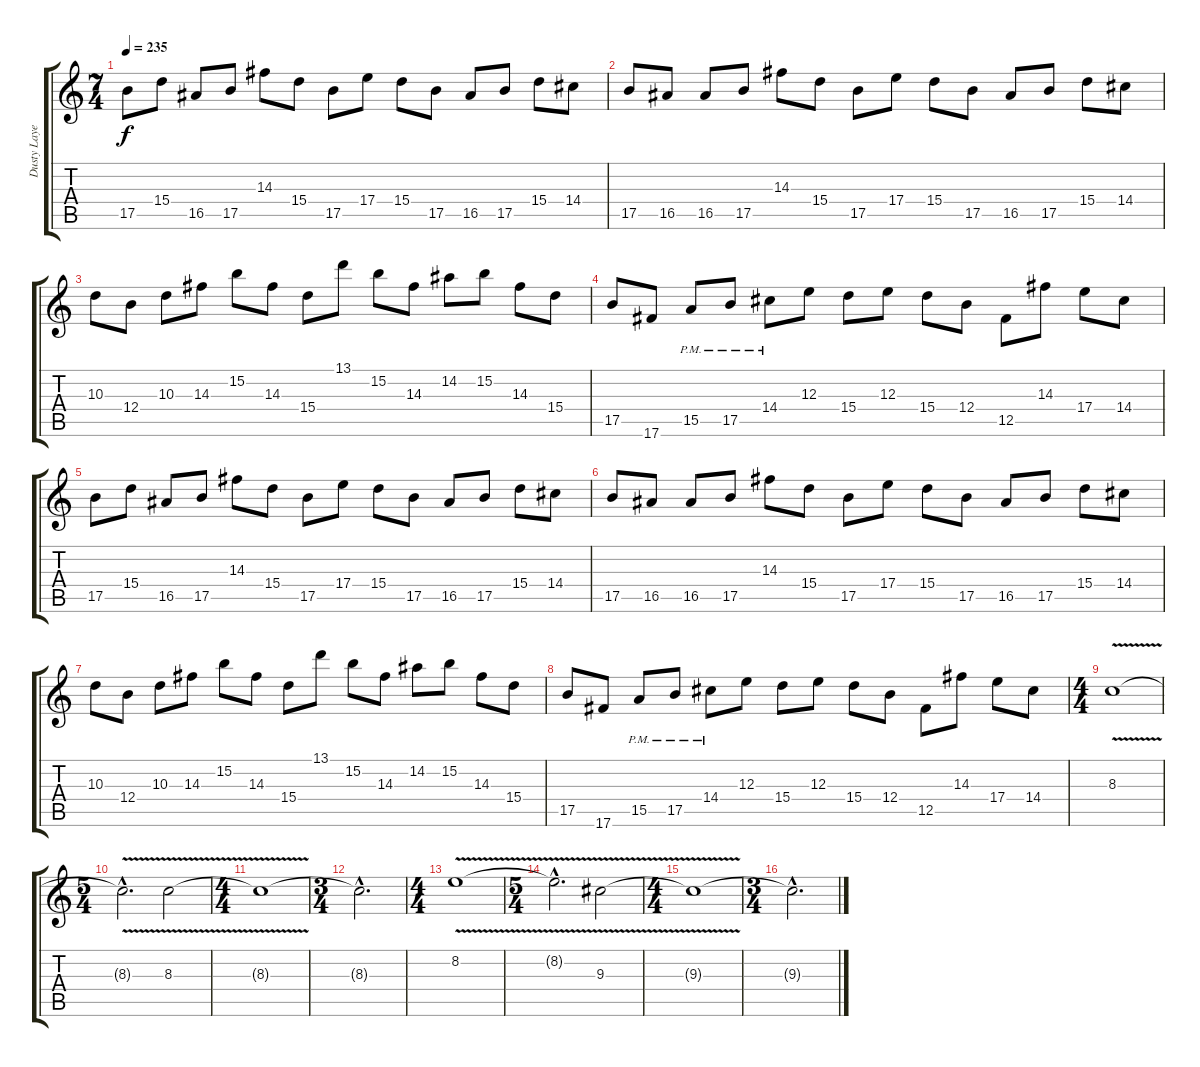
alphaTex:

\track ("Dusty Layer 2" "Dusty Laye") {instrument distortionguitar}
\staff {score tabs}
\tuning (Db4 Ab3 E3 B2 Gb2 Db2) {hide}
\ts (7 4)
\section ("" "")
\tempo 235
\clef g2
\ks c
17.5.8{dy f} 15.4.8 16.5.8 17.5.8 14.3.8 15.4.8 17.5.8 17.4.8 15.4.8 17.5.8 16.5.8 17.5.8 15.4.8 14.4.8 |
17.5.8 16.5.8 16.5.8 17.5.8 14.3.8 15.4.8 17.5.8 17.4.8 15.4.8 17.5.8 16.5.8 17.5.8 15.4.8 14.4.8 |
10.3.8 12.4.8 10.3.8 14.3.8 15.2.8 14.3.8 15.4.8 13.1.8 15.2.8 14.3.8 14.2.8 15.2.8 14.3.8 15.4.8 |
17.5.8 17.6.8 15.5{pm}.8 17.5{pm}.8 14.4{pm}.8 12.3.8 15.4.8 12.3.8 15.4.8 12.4.8 12.5.8 14.3.8 17.4.8 14.4.8 |
17.5.8 15.4.8 16.5.8 17.5.8 14.3.8 15.4.8 17.5.8 17.4.8 15.4.8 17.5.8 16.5.8 17.5.8 15.4.8 14.4.8 |
17.5.8 16.5.8 16.5.8 17.5.8 14.3.8 15.4.8 17.5.8 17.4.8 15.4.8 17.5.8 16.5.8 17.5.8 15.4.8 14.4.8 |
10.3.8 12.4.8 10.3.8 14.3.8 15.2.8 14.3.8 15.4.8 13.1.8 15.2.8 14.3.8 14.2.8 15.2.8 14.3.8 15.4.8 |
17.5.8 17.6.8 15.5{pm}.8 17.5{pm}.8 14.4{pm}.8 12.3.8 15.4.8 12.3.8 15.4.8 12.4.8 12.5.8 14.3.8 17.4.8 14.4.8 |
\ts (4 4)
\section ("" "")
8.3{v}.1 |
\ts (5 4)
8.3{hac t}.2{d} 8.3{v}.2 |
\ts (4 4)
8.3{t}.1 |
\ts (3 4)
8.3{hac t}.2{d} |
\ts (4 4)
8.2{v}.1 |
\ts (5 4)
8.2{hac t}.2{d} 9.3{v}.2 |
\ts (4 4)
9.3{t}.1 |
\ts (3 4)
9.3{hac t}.2{d}
